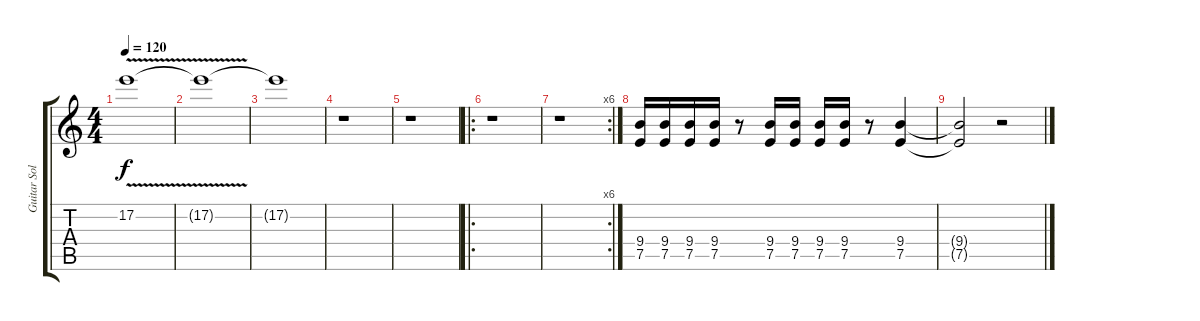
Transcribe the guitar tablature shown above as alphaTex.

\track ("Guitar Solo" "Guitar Sol") {instrument overdrivenguitar}
\staff {score tabs}
\tuning (E4 B3 G3 D3 A2 E2) {hide}
\ts (4 4)
\tempo 120
\clef g2
\ks c
17.2{v}.1{dy f} |
17.2{t}.1 |
17.2{t}.1 |
r.1 |
r.1 |
\ro
r.1 |
\rc 6
r.1 |
(9.4 7.5).16{instrument distortionguitar} (9.4 7.5).16 (9.4 7.5).16 (9.4 7.5).16 r.8 (9.4 7.5).16 (9.4 7.5).16 (9.4 7.5).16 (9.4 7.5).16 r.8 (9.4 7.5).4 |
(9.4{t} 7.5{t}).2 r.2
